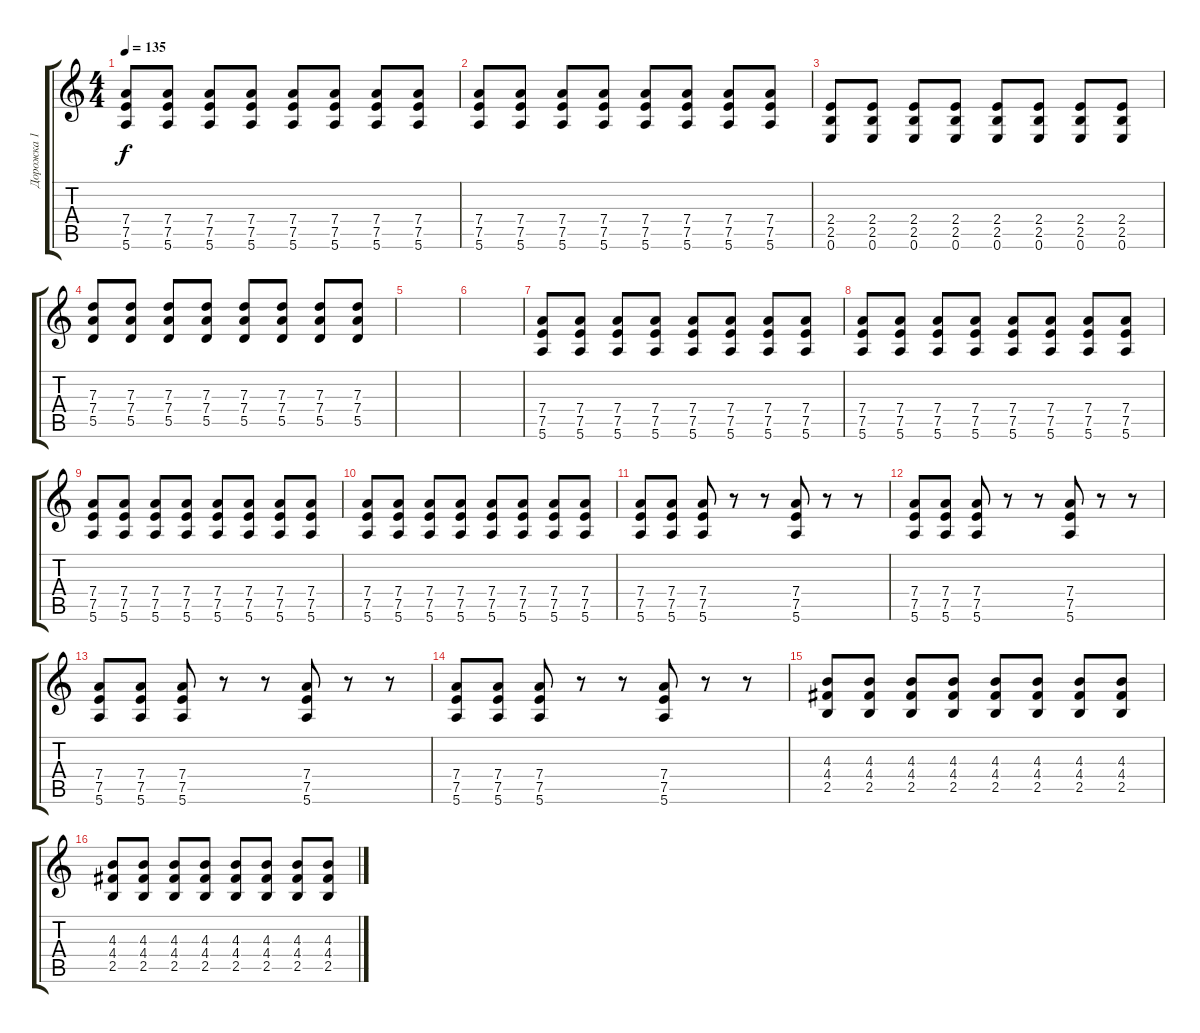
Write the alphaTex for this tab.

\track ("Дорожка 1" "Дорожка 1") {instrument distortionguitar}
\staff {score tabs}
\tuning (E4 B3 G3 D3 A2 E2) {hide}
\ts (4 4)
\tempo 135
\clef g2
\ks c
(7.4 7.5 5.6).8{dy f} (7.4 7.5 5.6).8 (7.4 7.5 5.6).8 (7.4 7.5 5.6).8 (7.4 7.5 5.6).8 (7.4 7.5 5.6).8 (7.4 7.5 5.6).8 (7.4 7.5 5.6).8 |
(7.4 7.5 5.6).8 (7.4 7.5 5.6).8 (7.4 7.5 5.6).8 (7.4 7.5 5.6).8 (7.4 7.5 5.6).8 (7.4 7.5 5.6).8 (7.4 7.5 5.6).8 (7.4 7.5 5.6).8 |
(2.4 2.5 0.6).8 (2.4 2.5 0.6).8 (2.4 2.5 0.6).8 (2.4 2.5 0.6).8 (2.4 2.5 0.6).8 (2.4 2.5 0.6).8 (2.4 2.5 0.6).8 (2.4 2.5 0.6).8 |
(7.3 7.4 5.5).8 (7.3 7.4 5.5).8 (7.3 7.4 5.5).8 (7.3 7.4 5.5).8 (7.3 7.4 5.5).8 (7.3 7.4 5.5).8 (7.3 7.4 5.5).8 (7.3 7.4 5.5).8 |
|
|
(7.4 7.5 5.6).8 (7.4 7.5 5.6).8 (7.4 7.5 5.6).8 (7.4 7.5 5.6).8 (7.4 7.5 5.6).8 (7.4 7.5 5.6).8 (7.4 7.5 5.6).8 (7.4 7.5 5.6).8 |
(7.4 7.5 5.6).8 (7.4 7.5 5.6).8 (7.4 7.5 5.6).8 (7.4 7.5 5.6).8 (7.4 7.5 5.6).8 (7.4 7.5 5.6).8 (7.4 7.5 5.6).8 (7.4 7.5 5.6).8 |
(7.4 7.5 5.6).8 (7.4 7.5 5.6).8 (7.4 7.5 5.6).8 (7.4 7.5 5.6).8 (7.4 7.5 5.6).8 (7.4 7.5 5.6).8 (7.4 7.5 5.6).8 (7.4 7.5 5.6).8 |
(7.4 7.5 5.6).8 (7.4 7.5 5.6).8 (7.4 7.5 5.6).8 (7.4 7.5 5.6).8 (7.4 7.5 5.6).8 (7.4 7.5 5.6).8 (7.4 7.5 5.6).8 (7.4 7.5 5.6).8 |
(7.4 7.5 5.6).8 (7.4 7.5 5.6).8 (7.4 7.5 5.6).8 r.8 r.8 (7.4 7.5 5.6).8 r.8 r.8 |
(7.4 7.5 5.6).8 (7.4 7.5 5.6).8 (7.4 7.5 5.6).8 r.8 r.8 (7.4 7.5 5.6).8 r.8 r.8 |
(7.4 7.5 5.6).8 (7.4 7.5 5.6).8 (7.4 7.5 5.6).8 r.8 r.8 (7.4 7.5 5.6).8 r.8 r.8 |
(7.4 7.5 5.6).8 (7.4 7.5 5.6).8 (7.4 7.5 5.6).8 r.8 r.8 (7.4 7.5 5.6).8 r.8 r.8 |
(4.3 4.4 2.5).8 (4.3 4.4 2.5).8 (4.3 4.4 2.5).8 (4.3 4.4 2.5).8 (4.3 4.4 2.5).8 (4.3 4.4 2.5).8 (4.3 4.4 2.5).8 (4.3 4.4 2.5).8 |
(4.3 4.4 2.5).8 (4.3 4.4 2.5).8 (4.3 4.4 2.5).8 (4.3 4.4 2.5).8 (4.3 4.4 2.5).8 (4.3 4.4 2.5).8 (4.3 4.4 2.5).8 (4.3 4.4 2.5).8
